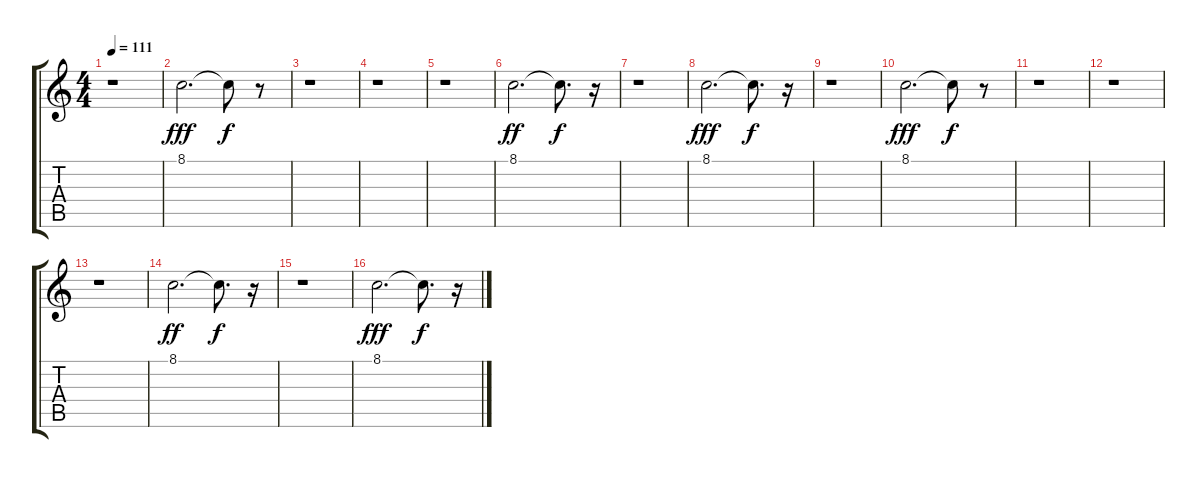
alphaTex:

\track "" {instrument synthstrings1}
\staff {score tabs}
\tuning (E4 B3 G3 D3 A2 E2) {hide}
\ts (4 4)
\tempo 111
\clef g2
\ks c
r.1{dy f} |
8.1.2{d dy fff} 8.1{t}.8{dy f} r.8 |
r.1 |
r.1 |
r.1 |
8.1.2{d dy ff} 8.1{t}.8{d dy f} r.16 |
r.1 |
8.1.2{d dy fff} 8.1{t}.8{d dy f} r.16 |
r.1 |
8.1.2{d dy fff} 8.1{t}.8{dy f} r.8 |
r.1 |
r.1 |
r.1 |
8.1.2{d dy ff} 8.1{t}.8{d dy f} r.16 |
r.1 |
8.1.2{d dy fff} 8.1{t}.8{d dy f} r.16
